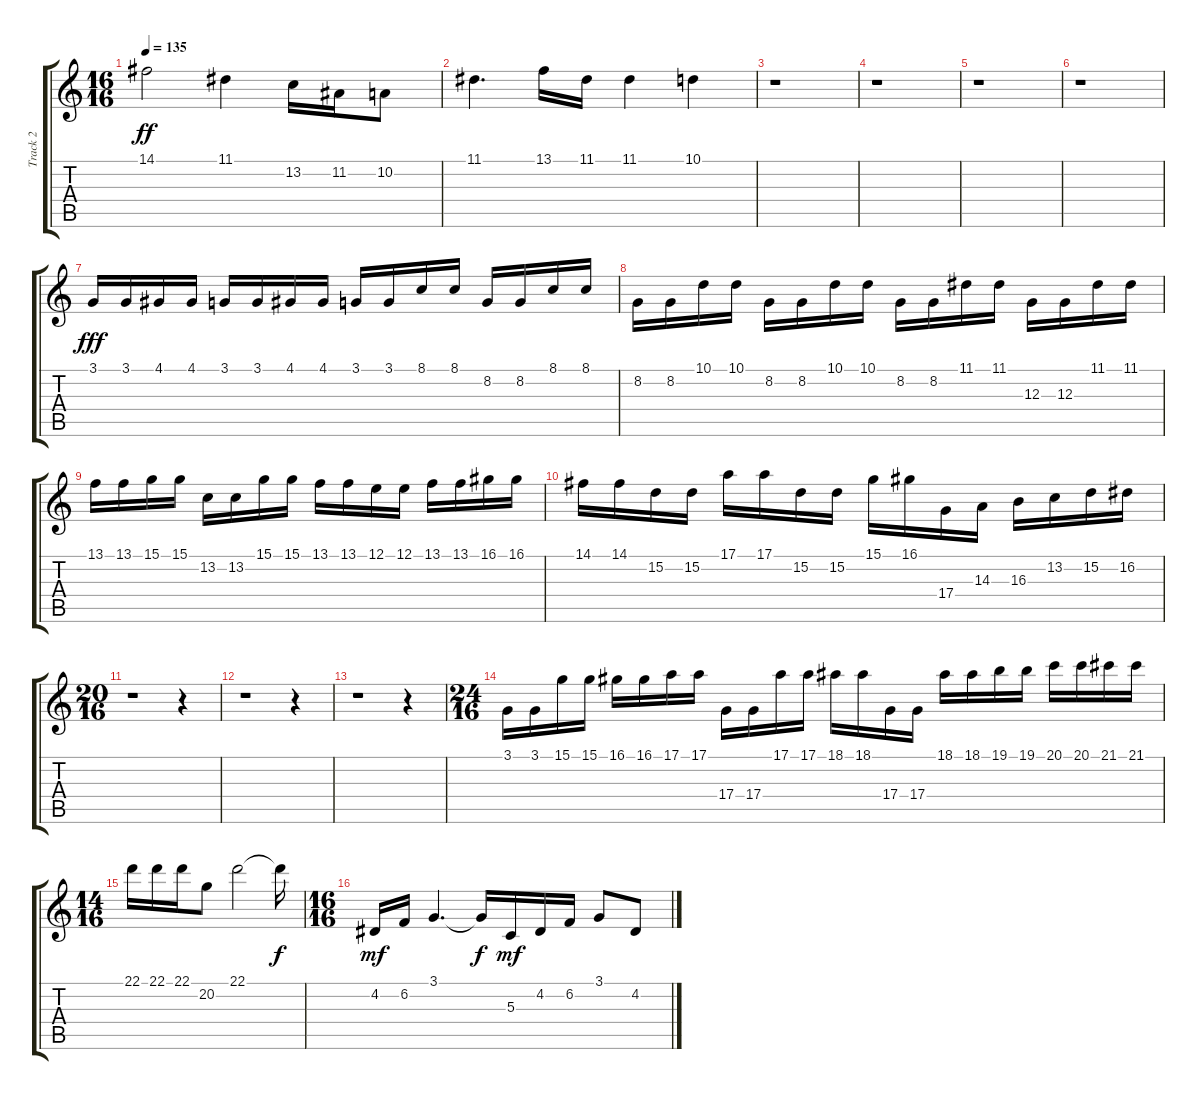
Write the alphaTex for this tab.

\track ("Track 2" "Track 2") {instrument brightacousticpiano}
\staff {score tabs}
\tuning (E4 B3 G3 D3 A2 E2) {hide}
\ts (16 16)
\tempo 135
\clef g2
\ks c
14.1.2{dy ff} 11.1.4 13.2.16 11.2.16 10.2.8 |
11.1.4{d} 13.1.16 11.1.16 11.1.4 10.1.4 |
r.1 |
r.1 |
r.1 |
r.1 |
3.1.16{dy fff} 3.1.16 4.1.16 4.1.16 3.1.16 3.1.16 4.1.16 4.1.16 3.1.16 3.1.16 8.1.16 8.1.16 8.2.16 8.2.16 8.1.16 8.1.16 |
8.2.16 8.2.16 10.1.16 10.1.16 8.2.16 8.2.16 10.1.16 10.1.16 8.2.16 8.2.16 11.1.16 11.1.16 12.3.16 12.3.16 11.1.16 11.1.16 |
13.1.16 13.1.16 15.1.16 15.1.16 13.2.16 13.2.16 15.1.16 15.1.16 13.1.16 13.1.16 12.1.16 12.1.16 13.1.16 13.1.16 16.1.16 16.1.16 |
14.1.16 14.1.16 15.2.16 15.2.16 17.1.16 17.1.16 15.2.16 15.2.16 15.1.16 16.1.16 17.4.16 14.3.16 16.3.16 13.2.16 15.2.16 16.2.16 |
\ts (20 16)
r.1 r.4 |
r.1 r.4 |
r.1 r.4 |
\ts (24 16)
3.1.16 3.1.16 15.1.16 15.1.16 16.1.16 16.1.16 17.1.16 17.1.16 17.4.16 17.4.16 17.1.16 17.1.16 18.1.16 18.1.16 17.4.16 17.4.16 18.1.16 18.1.16 19.1.16 19.1.16 20.1.16 20.1.16 21.1.16 21.1.16 |
\ts (14 16)
22.1.16 22.1.16 22.1.16 20.2.8 22.1.2 22.1{t}.16{dy f} |
\ts (16 16)
4.2.16{dy mf} 6.2.16 3.1.4{d} 3.1{t}.16{dy f} 5.3.16{dy mf} 4.2.16 6.2.16 3.1.8 4.2.8
